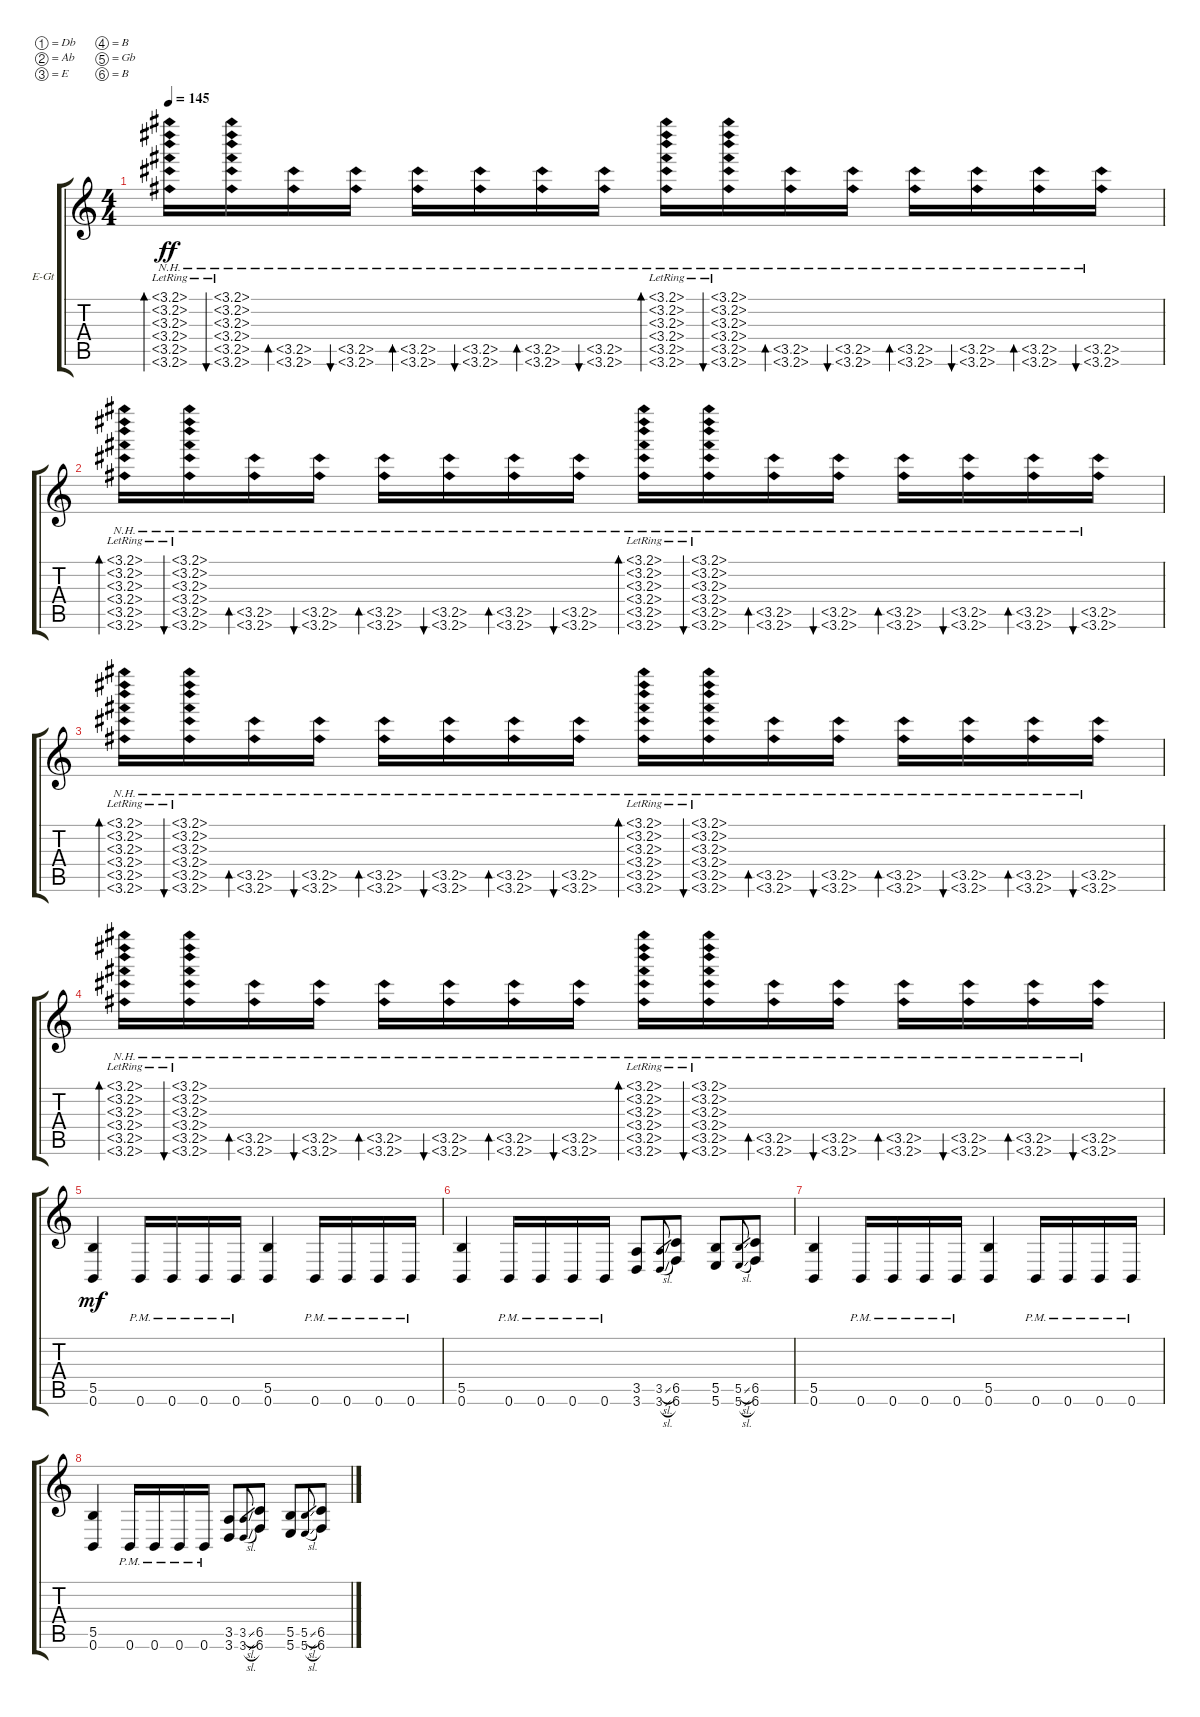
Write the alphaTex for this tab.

\bracketExtendMode groupsimilarinstruments
\firstSystemTrackNameOrientation horizontal
\otherSystemsTrackNameOrientation horizontal
\track ("Logan Mader" "E-Gt") {instrument distortionguitar}
\staff {score tabs}
\tuning (Db4 Ab3 E3 B2 Gb2 B1)
\ts (4 4)
\tempo 145
\clef g2
\ks c
(3.1{nh lr} 3.2{nh lr} 3.3{nh lr} 3.4{nh lr} 3.5{nh lr} 3.6{nh lr}).16{bd 120 dy ff} (3.1{nh lr} 3.2{nh lr} 3.3{nh lr} 3.4{nh lr} 3.5{nh lr} 3.6{nh lr}).16{bu 120} (3.5{nh} 3.6{nh}).16{bd 120} (3.5{nh} 3.6{nh}).16{bu 120} (3.5{nh} 3.6{nh}).16{bd 120} (3.5{nh} 3.6{nh}).16{bu 120} (3.5{nh} 3.6{nh}).16{bd 120} (3.5{nh} 3.6{nh}).16{bu 120} (3.1{nh lr} 3.2{nh lr} 3.3{nh lr} 3.4{nh lr} 3.5{nh lr} 3.6{nh lr}).16{bd 120} (3.1{nh lr} 3.2{nh lr} 3.3{nh lr} 3.4{nh lr} 3.5{nh lr} 3.6{nh lr}).16{bu 120} (3.5{nh} 3.6{nh}).16{bd 120} (3.5{nh} 3.6{nh}).16{bu 120} (3.5{nh} 3.6{nh}).16{bd 120} (3.5{nh} 3.6{nh}).16{bu 120} (3.5{nh} 3.6{nh}).16{bd 120} (3.5{nh} 3.6{nh}).16{bu 120} |
(3.1{nh lr} 3.2{nh lr} 3.3{nh lr} 3.4{nh lr} 3.5{nh lr} 3.6{nh lr}).16{bd 120} (3.1{nh lr} 3.2{nh lr} 3.3{nh lr} 3.4{nh lr} 3.5{nh lr} 3.6{nh lr}).16{bu 120} (3.5{nh} 3.6{nh}).16{bd 120} (3.5{nh} 3.6{nh}).16{bu 120} (3.5{nh} 3.6{nh}).16{bd 120} (3.5{nh} 3.6{nh}).16{bu 120} (3.5{nh} 3.6{nh}).16{bd 120} (3.5{nh} 3.6{nh}).16{bu 120} (3.1{nh lr} 3.2{nh lr} 3.3{nh lr} 3.4{nh lr} 3.5{nh lr} 3.6{nh lr}).16{bd 120} (3.1{nh lr} 3.2{nh lr} 3.3{nh lr} 3.4{nh lr} 3.5{nh lr} 3.6{nh lr}).16{bu 120} (3.5{nh} 3.6{nh}).16{bd 120} (3.5{nh} 3.6{nh}).16{bu 120} (3.5{nh} 3.6{nh}).16{bd 120} (3.5{nh} 3.6{nh}).16{bu 120} (3.5{nh} 3.6{nh}).16{bd 120} (3.5{nh} 3.6{nh}).16{bu 120} |
(3.1{nh lr} 3.2{nh lr} 3.3{nh lr} 3.4{nh lr} 3.5{nh lr} 3.6{nh lr}).16{bd 120} (3.1{nh lr} 3.2{nh lr} 3.3{nh lr} 3.4{nh lr} 3.5{nh lr} 3.6{nh lr}).16{bu 120} (3.5{nh} 3.6{nh}).16{bd 120} (3.5{nh} 3.6{nh}).16{bu 120} (3.5{nh} 3.6{nh}).16{bd 120} (3.5{nh} 3.6{nh}).16{bu 120} (3.5{nh} 3.6{nh}).16{bd 120} (3.5{nh} 3.6{nh}).16{bu 120} (3.1{nh lr} 3.2{nh lr} 3.3{nh lr} 3.4{nh lr} 3.5{nh lr} 3.6{nh lr}).16{bd 120} (3.1{nh lr} 3.2{nh lr} 3.3{nh lr} 3.4{nh lr} 3.5{nh lr} 3.6{nh lr}).16{bu 120} (3.5{nh} 3.6{nh}).16{bd 120} (3.5{nh} 3.6{nh}).16{bu 120} (3.5{nh} 3.6{nh}).16{bd 120} (3.5{nh} 3.6{nh}).16{bu 120} (3.5{nh} 3.6{nh}).16{bd 120} (3.5{nh} 3.6{nh}).16{bu 120} |
(3.1{nh lr} 3.2{nh lr} 3.3{nh lr} 3.4{nh lr} 3.5{nh lr} 3.6{nh lr}).16{bd 120} (3.1{nh lr} 3.2{nh lr} 3.3{nh lr} 3.4{nh lr} 3.5{nh lr} 3.6{nh lr}).16{bu 120} (3.5{nh} 3.6{nh}).16{bd 120} (3.5{nh} 3.6{nh}).16{bu 120} (3.5{nh} 3.6{nh}).16{bd 120} (3.5{nh} 3.6{nh}).16{bu 120} (3.5{nh} 3.6{nh}).16{bd 120} (3.5{nh} 3.6{nh}).16{bu 120} (3.1{nh lr} 3.2{nh lr} 3.3{nh lr} 3.4{nh lr} 3.5{nh lr} 3.6{nh lr}).16{bd 120} (3.1{nh lr} 3.2{nh lr} 3.3{nh lr} 3.4{nh lr} 3.5{nh lr} 3.6{nh lr}).16{bu 120} (3.5{nh} 3.6{nh}).16{bd 120} (3.5{nh} 3.6{nh}).16{bu 120} (3.5{nh} 3.6{nh}).16{bd 120} (3.5{nh} 3.6{nh}).16{bu 120} (3.5{nh} 3.6{nh}).16{bd 120} (3.5{nh} 3.6{nh}).16{bu 120} |
(5.5 0.6).4{dy mf} 0.6{pm}.16 0.6{pm}.16 0.6{pm}.16 0.6{pm}.16 (5.5 0.6).4 0.6{pm}.16 0.6{pm}.16 0.6{pm}.16 0.6{pm}.16 |
(5.5 0.6).4 0.6{pm}.16 0.6{pm}.16 0.6{pm}.16 0.6{pm}.16 (3.5 3.6).8 (3.5{sl} 3.6{sl}).8{gr} (6.5 6.6).8 (5.5 5.6).8 (5.5{sl} 5.6{sl}).8{gr} (6.5 6.6).8 |
(5.5 0.6).4 0.6{pm}.16 0.6{pm}.16 0.6{pm}.16 0.6{pm}.16 (5.5 0.6).4 0.6{pm}.16 0.6{pm}.16 0.6{pm}.16 0.6{pm}.16 |
(5.5 0.6).4 0.6{pm}.16 0.6{pm}.16 0.6{pm}.16 0.6{pm}.16 (3.5 3.6).8 (3.5{sl} 3.6{sl}).8{gr} (6.5 6.6).8 (5.5 5.6).8 (5.5{sl} 5.6{sl}).8{gr} (6.5 6.6).8
